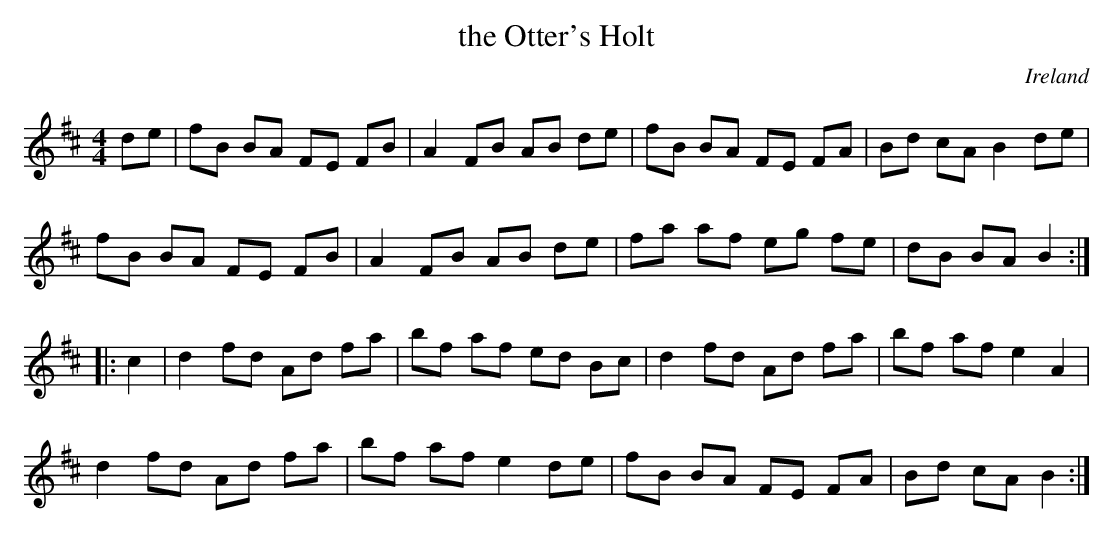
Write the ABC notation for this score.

X:1
T:the Otter's Holt
M:4/4
O:Ireland
K:B minor
de|\
fB BA FE FB | A2 FB AB de | fB BA FE FA | Bd cA B2 de|
fB BA FE FB | A2 FB AB de | fa af eg fe | dB BA B2 ::
c2 |\
d2 fd Ad fa | bf af ed Bc | d2 fd Ad fa | bf af e2 A2 |
d2 fd Ad fa | bf af e2 de | fB BA FE FA | Bd cA B2 :|
